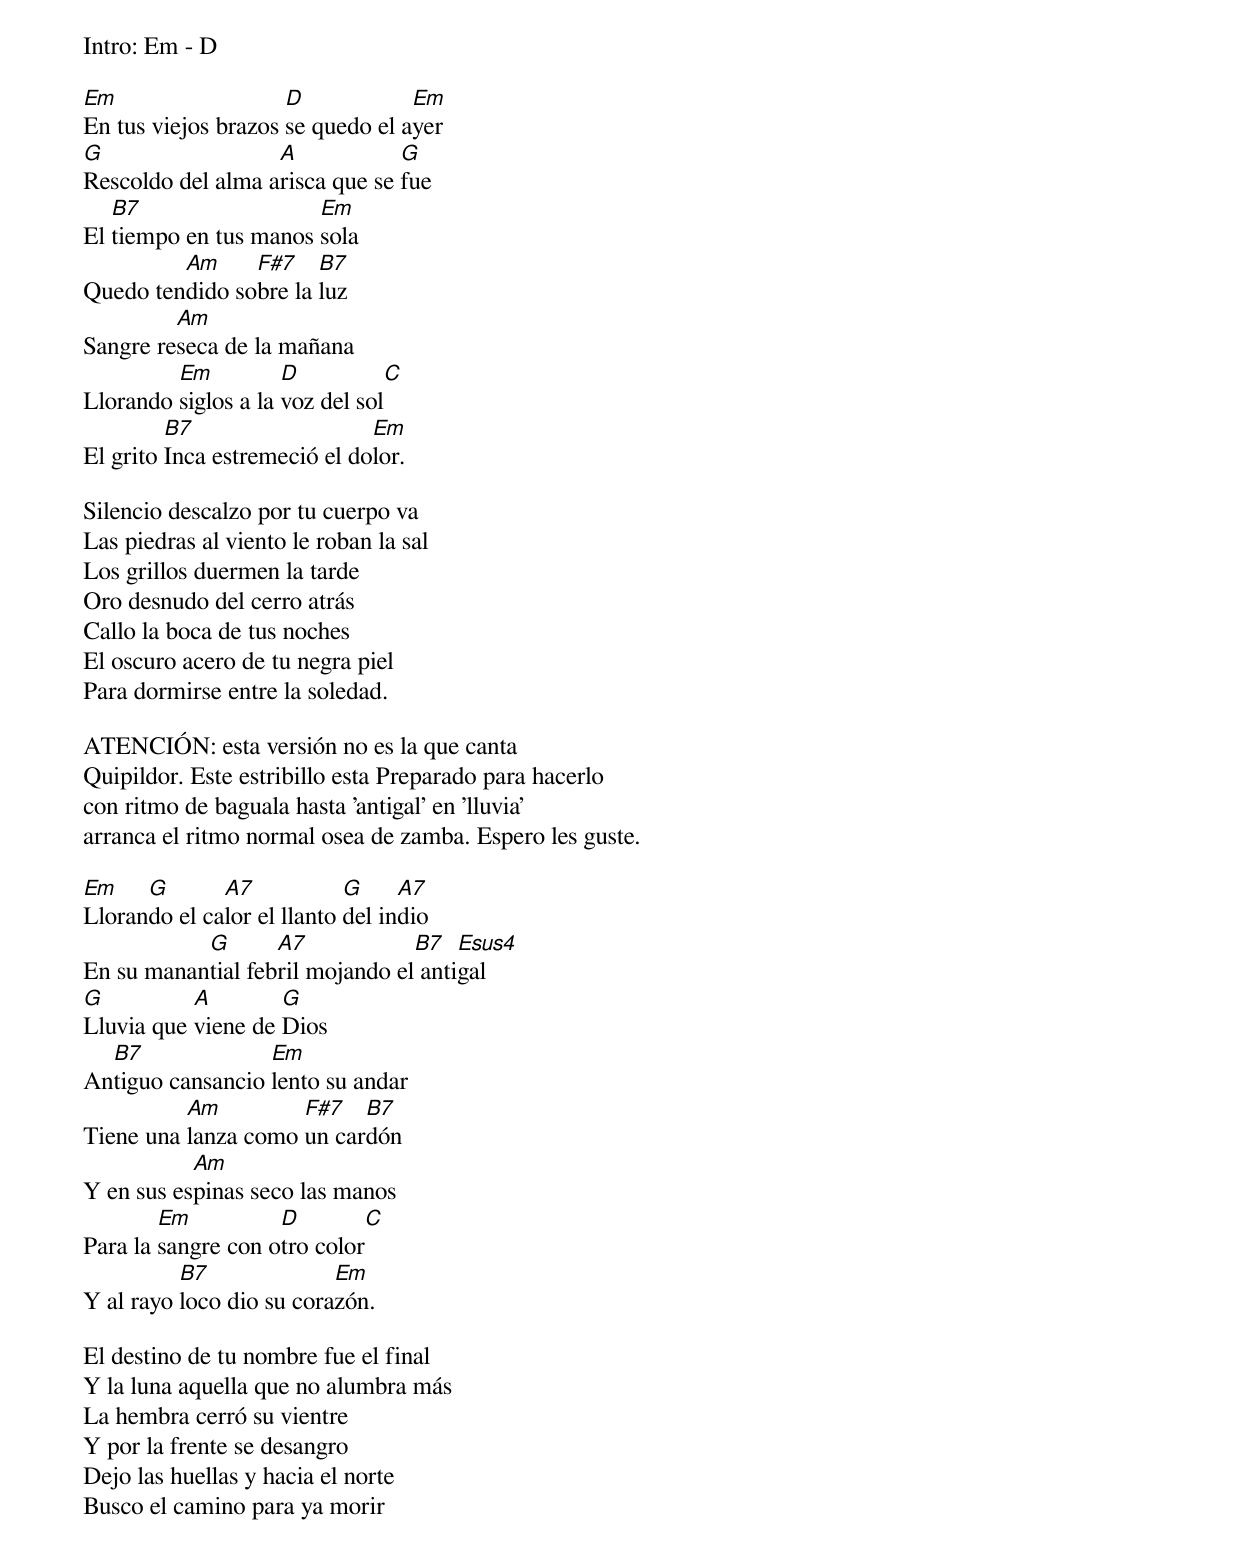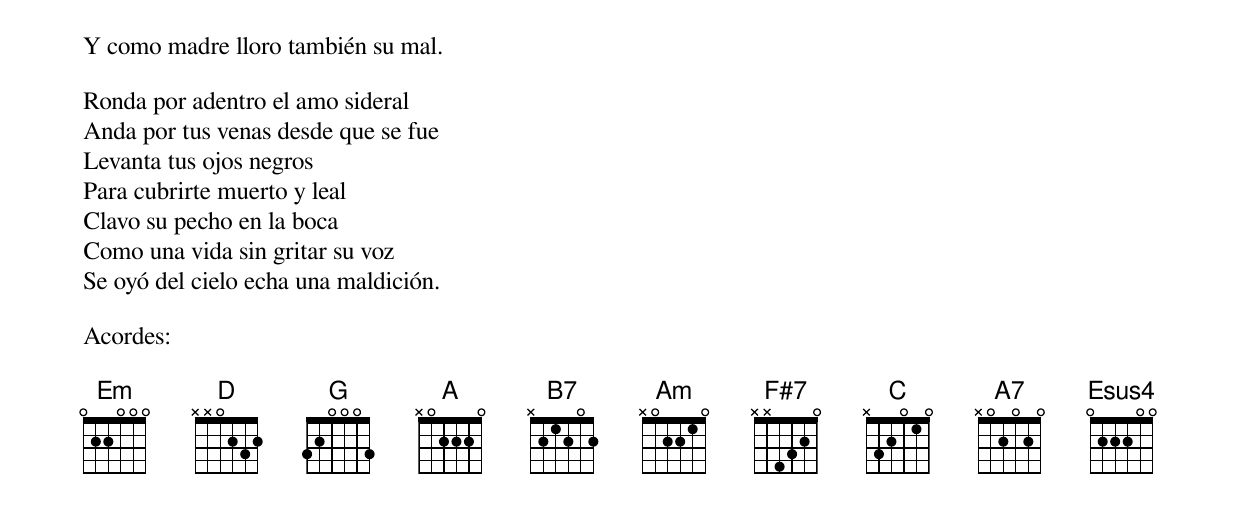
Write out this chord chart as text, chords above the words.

Intro: Em - D

Em                   D            Em
En tus viejos brazos se quedo el ayer
G                  A            G
Rescoldo del alma arisca que se fue
   B7                  Em
El tiempo en tus manos sola
         Am     F#7    B7
Quedo tendido sobre la luz
         Am
Sangre reseca de la mañana
         Em          D          C
Llorando siglos a la voz del sol
         B7                   Em
El grito Inca estremeció el dolor.

Silencio descalzo por tu cuerpo va
Las piedras al viento le roban la sal
Los grillos duermen la tarde
Oro desnudo del cerro atrás
Callo la boca de tus noches
El oscuro acero de tu negra piel
Para dormirse entre la soledad.

ATENCIÓN: esta versión no es la que canta
Quipildor. Este estribillo esta Preparado para hacerlo
con ritmo de baguala hasta 'antigal' en 'lluvia'
arranca el ritmo normal osea de zamba. Espero les guste.

Em    G       A7            G     A7
Llorando el calor el llanto del indio
           G       A7            B7   Esus4
En su manantial febril mojando el antigal
G          A        G
Lluvia que viene de Dios
  B7              Em
Antiguo cansancio lento su andar
          Am         F#7   B7
Tiene una lanza como un cardón
           Am
Y en sus espinas seco las manos
        Em          D        C
Para la sangre con otro color
          B7              Em
Y al rayo loco dio su corazón.

El destino de tu nombre fue el final
Y la luna aquella que no alumbra más
La hembra cerró su vientre
Y por la frente se desangro
Dejo las huellas y hacia el norte
Busco el camino para ya morir
Y como madre lloro también su mal.

Ronda por adentro el amo sideral
Anda por tus venas desde que se fue
Levanta tus ojos negros
Para cubrirte muerto y leal
Clavo su pecho en la boca
Como una vida sin gritar su voz
Se oyó del cielo echa una maldición.

Acordes:

Esus4  022200
